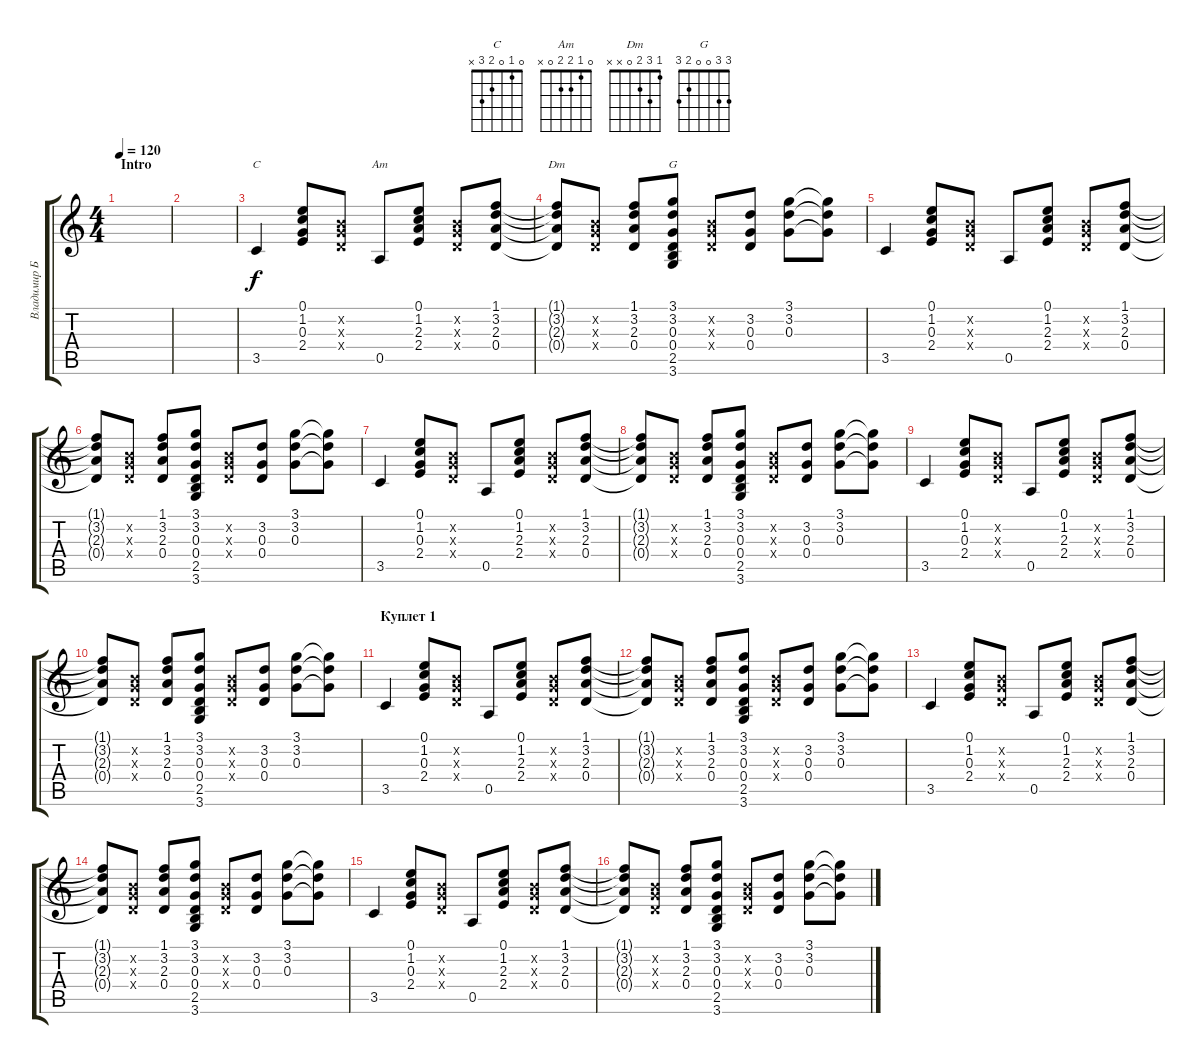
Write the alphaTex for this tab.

\track ("Владимир Бегунов" "Владимир Б") {instrument acousticguitarsteel}
\staff {score tabs}
\tuning (E4 B3 G3 D3 A2 E2) {hide}
\chord ("C" 0 1 0 2 3 x)
\chord ("Am" 0 1 2 2 0 x)
\chord ("Dm" 1 3 2 0 x x)
\chord ("G" 3 3 0 0 2 3)
\ts (4 4)
\section ("" "Intro")
\tempo 120
\clef g2
\ks c
|
|
3.5.4{ch "C"} (0.1 1.2 0.3 2.4).8 (0.2{x} 0.3{x} 0.4{x}).8 0.5.8{ch "Am"} (0.1 1.2 2.3 2.4).8 (0.2{x} 0.3{x} 0.4{x}).8 (1.1 3.2 2.3 0.4).8 |
(1.1{t} 3.2{t} 2.3{t} 0.4{t}).8{ch "Dm"} (0.2{x} 0.3{x} 0.4{x}).8 (1.1 3.2 2.3 0.4).8 (3.1 3.2 0.3 0.4 2.5 3.6).8{ch "G"} (0.2{x} 0.3{x} 0.4{x}).8 (3.2 0.3 0.4).8 (3.1 3.2 0.3).8 (3.1{t} 3.2{t} 0.3{t}).8 |
3.5.4 (0.1 1.2 0.3 2.4).8 (0.2{x} 0.3{x} 0.4{x}).8 0.5.8 (0.1 1.2 2.3 2.4).8 (0.2{x} 0.3{x} 0.4{x}).8 (1.1 3.2 2.3 0.4).8 |
(1.1{t} 3.2{t} 2.3{t} 0.4{t}).8 (0.2{x} 0.3{x} 0.4{x}).8 (1.1 3.2 2.3 0.4).8 (3.1 3.2 0.3 0.4 2.5 3.6).8 (0.2{x} 0.3{x} 0.4{x}).8 (3.2 0.3 0.4).8 (3.1 3.2 0.3).8 (3.1{t} 3.2{t} 0.3{t}).8 |
3.5.4 (0.1 1.2 0.3 2.4).8 (0.2{x} 0.3{x} 0.4{x}).8 0.5.8 (0.1 1.2 2.3 2.4).8 (0.2{x} 0.3{x} 0.4{x}).8 (1.1 3.2 2.3 0.4).8 |
(1.1{t} 3.2{t} 2.3{t} 0.4{t}).8 (0.2{x} 0.3{x} 0.4{x}).8 (1.1 3.2 2.3 0.4).8 (3.1 3.2 0.3 0.4 2.5 3.6).8 (0.2{x} 0.3{x} 0.4{x}).8 (3.2 0.3 0.4).8 (3.1 3.2 0.3).8 (3.1{t} 3.2{t} 0.3{t}).8 |
3.5.4 (0.1 1.2 0.3 2.4).8 (0.2{x} 0.3{x} 0.4{x}).8 0.5.8 (0.1 1.2 2.3 2.4).8 (0.2{x} 0.3{x} 0.4{x}).8 (1.1 3.2 2.3 0.4).8 |
(1.1{t} 3.2{t} 2.3{t} 0.4{t}).8 (0.2{x} 0.3{x} 0.4{x}).8 (1.1 3.2 2.3 0.4).8 (3.1 3.2 0.3 0.4 2.5 3.6).8 (0.2{x} 0.3{x} 0.4{x}).8 (3.2 0.3 0.4).8 (3.1 3.2 0.3).8 (3.1{t} 3.2{t} 0.3{t}).8 |
\section ("" "Куплет 1")
3.5.4 (0.1 1.2 0.3 2.4).8 (0.2{x} 0.3{x} 0.4{x}).8 0.5.8 (0.1 1.2 2.3 2.4).8 (0.2{x} 0.3{x} 0.4{x}).8 (1.1 3.2 2.3 0.4).8 |
(1.1{t} 3.2{t} 2.3{t} 0.4{t}).8 (0.2{x} 0.3{x} 0.4{x}).8 (1.1 3.2 2.3 0.4).8 (3.1 3.2 0.3 0.4 2.5 3.6).8 (0.2{x} 0.3{x} 0.4{x}).8 (3.2 0.3 0.4).8 (3.1 3.2 0.3).8 (3.1{t} 3.2{t} 0.3{t}).8 |
3.5.4 (0.1 1.2 0.3 2.4).8 (0.2{x} 0.3{x} 0.4{x}).8 0.5.8 (0.1 1.2 2.3 2.4).8 (0.2{x} 0.3{x} 0.4{x}).8 (1.1 3.2 2.3 0.4).8 |
(1.1{t} 3.2{t} 2.3{t} 0.4{t}).8 (0.2{x} 0.3{x} 0.4{x}).8 (1.1 3.2 2.3 0.4).8 (3.1 3.2 0.3 0.4 2.5 3.6).8 (0.2{x} 0.3{x} 0.4{x}).8 (3.2 0.3 0.4).8 (3.1 3.2 0.3).8 (3.1{t} 3.2{t} 0.3{t}).8 |
3.5.4 (0.1 1.2 0.3 2.4).8 (0.2{x} 0.3{x} 0.4{x}).8 0.5.8 (0.1 1.2 2.3 2.4).8 (0.2{x} 0.3{x} 0.4{x}).8 (1.1 3.2 2.3 0.4).8 |
(1.1{t} 3.2{t} 2.3{t} 0.4{t}).8 (0.2{x} 0.3{x} 0.4{x}).8 (1.1 3.2 2.3 0.4).8 (3.1 3.2 0.3 0.4 2.5 3.6).8 (0.2{x} 0.3{x} 0.4{x}).8 (3.2 0.3 0.4).8 (3.1 3.2 0.3).8 (3.1{t} 3.2{t} 0.3{t}).8
